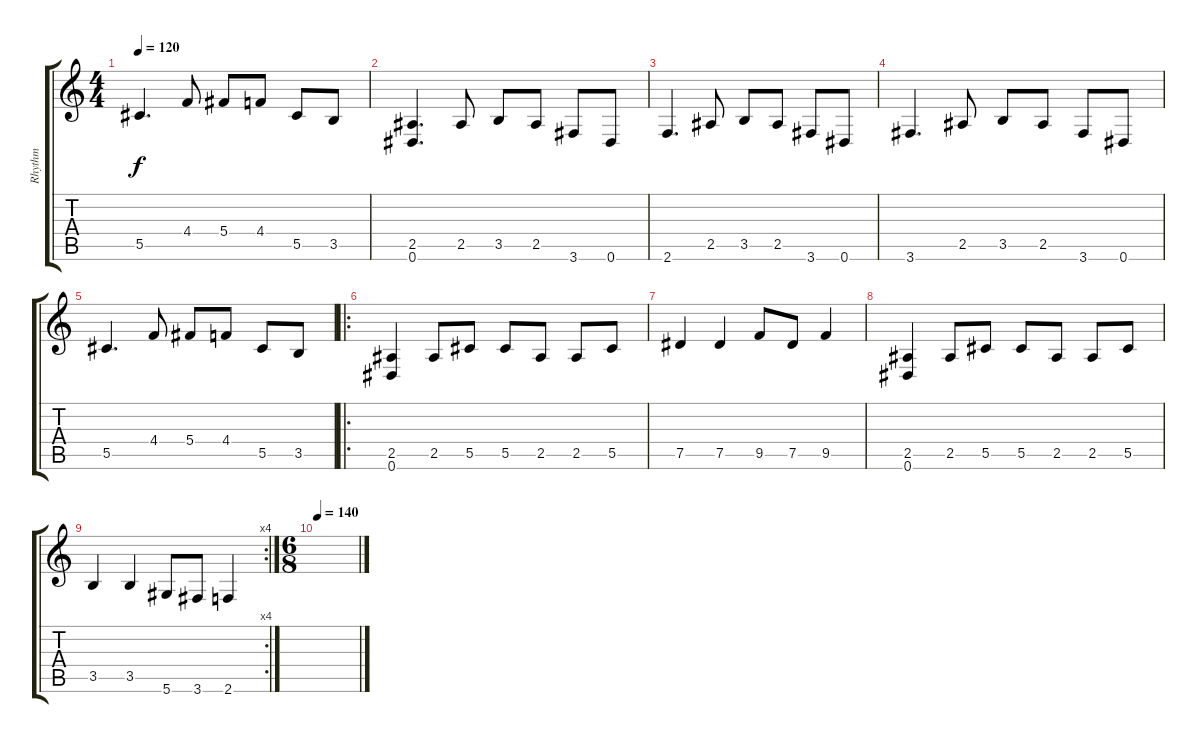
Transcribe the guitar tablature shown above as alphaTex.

\track ("Rhythm" "Rhythm") {instrument distortionguitar}
\staff {score tabs}
\tuning (Eb4 Bb3 Gb3 Db3 Ab2 Eb2) {hide}
\ts (4 4)
\tempo 120
\clef g2
\ks c
5.5.4{d dy f} 4.4.8 5.4.8 4.4.8 5.5.8 3.5.8 |
(2.5 0.6).4{d} 2.5.8 3.5.8 2.5.8 3.6.8 0.6.8 |
2.6.4{d} 2.5.8 3.5.8 2.5.8 3.6.8 0.6.8 |
3.6.4{d} 2.5.8 3.5.8 2.5.8 3.6.8 0.6.8 |
5.5.4{d} 4.4.8 5.4.8 4.4.8 5.5.8 3.5.8 |
\ro
(2.5 0.6).4 2.5.8 5.5.8 5.5.8 2.5.8 2.5.8 5.5.8 |
7.5.4 7.5.4 9.5.8 7.5.8 9.5.4 |
(2.5 0.6).4 2.5.8 5.5.8 5.5.8 2.5.8 2.5.8 5.5.8 |
\rc 4
3.5.4 3.5.4 5.6.8 3.6.8 2.6.4 |
\ts (6 8)
\tempo 140
